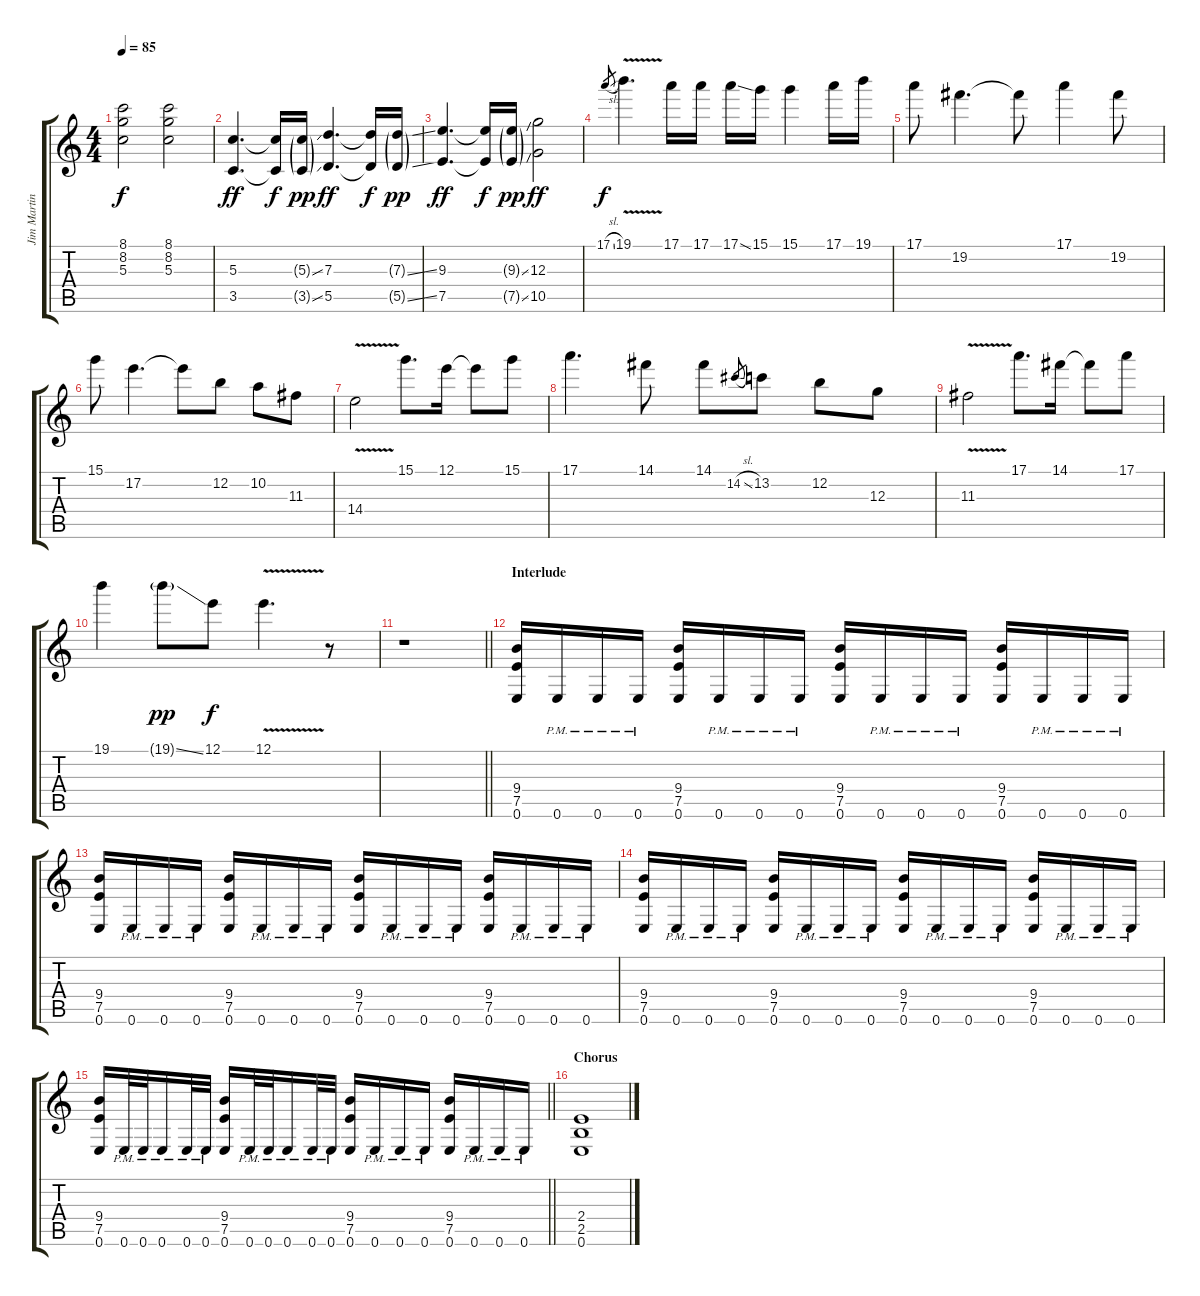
\track ("Jim Martin (Guitar 2)" "Jim Martin") {instrument distortionguitar}
\staff {score tabs}
\tuning (E4 B3 G3 D3 A2 E2) {hide}
\ts (4 4)
\tempo 85
\clef g2
\ks c
(8.1 8.2 5.3).2{dy f} (8.1 8.2 5.3).2 |
(5.3 3.5).4{d dy ff} (5.3{t} 3.5{t}).16{dy f} (5.3{ss g} 3.5{ss g}).16{dy pp} (7.3 5.5).4{d dy ff} (7.3{t} 5.5{t}).16{dy f} (7.3{ss g} 5.5{ss g}).16{dy pp} |
(9.3 7.5).4{d dy ff} (9.3{t} 7.5{t}).16{dy f} (9.3{ss g} 7.5{ss g}).16{dy pp} (12.3 10.5).2{dy ff} |
17.1{sl}.8{gr dy f} 19.1{v}.4{d} 17.1.16 17.1.16 17.1{ss}.16 15.1.16 15.1.4 17.1.16 19.1.16 |
17.1.8 19.2.4{d} 19.2{t}.8 17.1.4 19.2.8 |
15.1.8 17.2.4{d} 17.2{t}.8 12.2.8 10.2.8 11.3.8 |
14.4{v}.2 15.1.8{d} 12.1.16 12.1{t}.8 15.1.8 |
17.1.4{d} 14.1.8 14.1.8 14.2{sl}.8{gr} 13.2.8 12.2.8 12.3.8 |
11.3{v}.2 17.1.8{d} 14.1.16 14.1{t}.8 17.1.8 |
19.1.4 19.1{ss g}.8{dy pp} 12.1.8{dy f} 12.1{v}.4{d} r.8 |
\barLineRight lightlight
r.1 |
\section ("" "Interlude")
(9.4 7.5 0.6).16 0.6{pm}.16 0.6{pm}.16 0.6{pm}.16 (9.4 7.5 0.6).16 0.6{pm}.16 0.6{pm}.16 0.6{pm}.16 (9.4 7.5 0.6).16 0.6{pm}.16 0.6{pm}.16 0.6{pm}.16 (9.4 7.5 0.6).16 0.6{pm}.16 0.6{pm}.16 0.6{pm}.16 |
(9.4 7.5 0.6).16 0.6{pm}.16 0.6{pm}.16 0.6{pm}.16 (9.4 7.5 0.6).16 0.6{pm}.16 0.6{pm}.16 0.6{pm}.16 (9.4 7.5 0.6).16 0.6{pm}.16 0.6{pm}.16 0.6{pm}.16 (9.4 7.5 0.6).16 0.6{pm}.16 0.6{pm}.16 0.6{pm}.16 |
(9.4 7.5 0.6).16 0.6{pm}.16 0.6{pm}.16 0.6{pm}.16 (9.4 7.5 0.6).16 0.6{pm}.16 0.6{pm}.16 0.6{pm}.16 (9.4 7.5 0.6).16 0.6{pm}.16 0.6{pm}.16 0.6{pm}.16 (9.4 7.5 0.6).16 0.6{pm}.16 0.6{pm}.16 0.6{pm}.16 |
\barLineRight lightlight
(9.4 7.5 0.6).16 0.6{pm}.32 0.6{pm}.32 0.6{pm}.16 0.6{pm}.32 0.6{pm}.32 (9.4 7.5 0.6).16 0.6{pm}.32 0.6{pm}.32 0.6{pm}.16 0.6{pm}.32 0.6{pm}.32 (9.4 7.5 0.6).16 0.6{pm}.16 0.6{pm}.16 0.6{pm}.16 (9.4 7.5 0.6).16 0.6{pm}.16 0.6{pm}.16 0.6{pm}.16 |
\section ("" "Chorus")
(2.4 2.5 0.6).1
